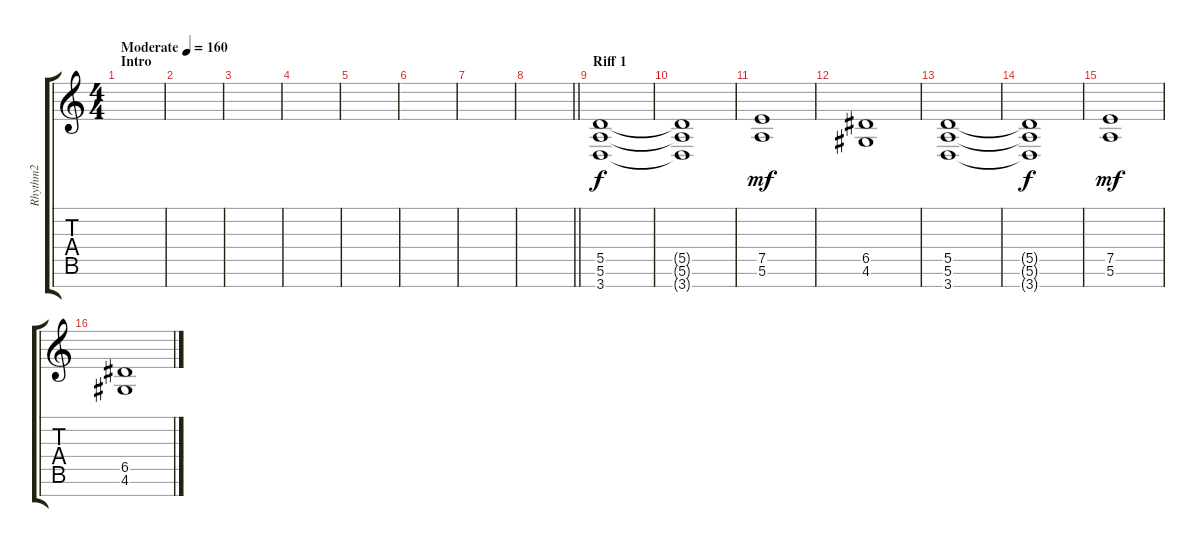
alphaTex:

\track ("Rhythm2" "Rhythm2") {instrument overdrivenguitar}
\staff {score tabs}
\tuning (E4 B3 G3 D3 A2 E2 B1) {hide}
\ts (4 4)
\section ("" "Intro")
\tempo (160 "Moderate")
\clef g2
\ks c
|
|
|
|
|
|
|
\barLineRight lightlight
|
\section ("" "Riff 1")
(5.5 5.6 3.7).1 |
(5.5{t} 5.6{t} 3.7{t}).1{dy f} |
(7.5 5.6).1{dy mf} |
(6.5 4.6).1 |
(5.5 5.6 3.7).1 |
(5.5{t} 5.6{t} 3.7{t}).1{dy f} |
(7.5 5.6).1{dy mf} |
(6.5 4.6).1
